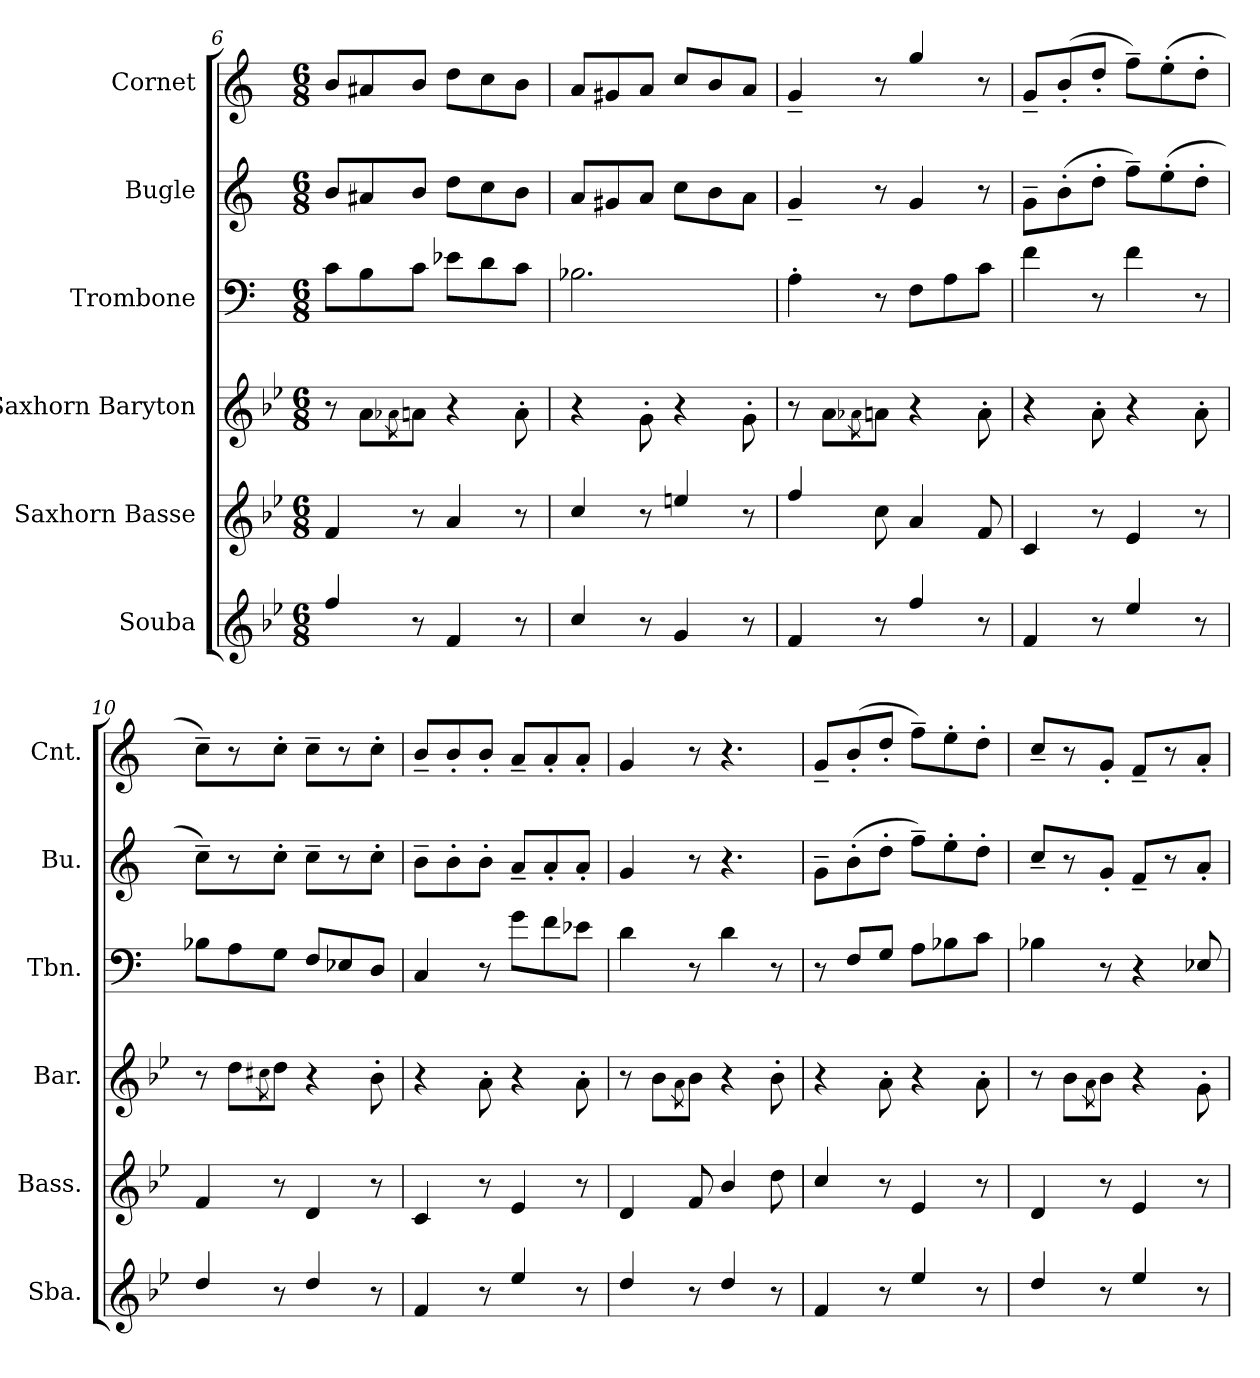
**kern	**kern	**kern	**kern	**kern	**kern
*part6	*part5	*part4	*part3	*part2	*part1
*staff6	*staff5	*staff4	*staff3	*staff2	*staff1
*I"Souba	*I"Saxhorn Basse	*I"Saxhorn Baryton	*I"Trombone	*I"Bugle	*I"Cornet
*I'Sba.	*I'Bass.	*I'Bar.	*I'Tbn.	*I'Bu.	*I'Cnt.
*clefG2	*clefG2	*clefG2	*clefF4	*clefG2	*clefG2
*ITrd15c26	*ITrd8c14	*ITrd8c14	*	*ITrd1c2	*ITrd1c2
*k[b-e-]	*k[b-e-]	*k[b-e-]	*k[]	*k[b-e-]	*k[b-e-]
*M6/8	*M6/8	*M6/8	*M6/8	*M6/8	*M6/8
=6	=6	=6	=6	=6	=6
4F/	4F/	8r	8c\L	8a/L	8a/L
.	.	8A\L	8B\	8g#X/	8g#X/
.	.	8qA-X\	.	.	.
8r	8r	8An\J	8c\J	8a/J	8a/J
4FF/	4A/	4r	8e-X\L	8cc\L	8cc\L
.	.	.	8d\	8b-\	8b-\
8r	8r	8A'\	8c\J	8a\J	8a\J
=7	=7	=7	=7	=7	=7
4C/	4c/	4r	2.B-X\	8g/L	8g/L
.	.	.	.	8f#X/	8f#X/
8r	8r	8G'\	.	8g/J	8g/J
4GG/	4en/	4r	.	8b-\L	8b-/L
.	.	.	.	8a\	8a/
8r	8r	8G'\	.	8g\J	8g/J
=8	=8	=8	=8	=8	=8
4FF/	4f/	8r	4A'\	4f~/	4f~/
.	.	8A\L	.	.	.
.	.	8qA-X\	.	.	.
8r	8c\	8An\J	8r	8r	8r
4F/	4A/	4r	8F\L	4f/	4ff/
.	.	.	8A\	.	.
8r	8F/	8A'\	8c\J	8r	8r
!!LO:LB:g=z
=9	=9	=9	=9	=9	=9
4FF/	4C/	4r	4f\	8f~\L	8f~/L
.	.	.	.	(>8a'\	(>8a'/
8r	8r	8A'\	8r	8cc'\J	8cc'/J
4E-/	4E-/	4r	4f\	8ee-~\L)	8ee-~\L)
.	.	.	.	(>8dd'\	(>8dd'\
8r	8r	8A'\	8r	8cc'\J	8cc'\J
=10	=10	=10	=10	=10	=10
4D/	4F/	8r	8B-X\L	8b-~\L)	8b-~\L)
.	.	8d\L	8A\	8r	8r
.	.	8qc#X\	.	.	.
8r	8r	8d\J	8G\J	8b-'\J	8b-'\J
4D/	4D/	4r	8F/L	8b-~\L	8b-~\L
.	.	.	8E-X/	8r	8r
8r	8r	8B-'\	8D/J	8b-'\J	8b-'\J
=11	=11	=11	=11	=11	=11
4FF/	4C/	4r	4C/	8a~\L	8a~/L
.	.	.	.	8a'\	8a'/
8r	8r	8A'\	8r	8a'\J	8a'/J
4E-/	4E-/	4r	8g\L	8g~/L	8g~/L
.	.	.	8f\	8g'/	8g'/
8r	8r	8A'\	8e-X\J	8g'/J	8g'/J
=12	=12	=12	=12	=12	=12
4D/	4D/	8r	4d\	4f/	4f/
.	.	8B-\L	.	.	.
.	.	8qA\	.	.	.
8r	8F/	8B-\J	8r	8r	8r
4D/	4B-/	4r	4d\	4.r	4.r
8r	8d\	8B-'\	8r	.	.
=13	=13	=13	=13	=13	=13
4FF/	4c/	4r	8r	8f~\L	8f~/L
.	.	.	8F/L	(>8a'\	(>8a'/
8r	8r	8A'\	8G/J	8cc'\J	8cc'/J
4E-/	4E-/	4r	8A\L	8ee-~\L)	8ee-~\L)
.	.	.	8B-X\	8dd'\	8dd'\
8r	8r	8A'\	8c\J	8cc'\J	8cc'\J
!!LO:PB:g=z
=14	=14	=14	=14	=14	=14
4D/	4D/	8r	4B-X\	8b-~/L	8b-~/L
.	.	8B-\L	.	8r	8r
.	.	8qA\	.	.	.
8r	8r	8B-\J	8r	8f'/J	8f'/J
4E-/	4E-/	4r	4r	8e-~/L	8e-~/L
.	.	.	.	8r	8r
8r	8r	8G'\	8E-X/	8g'/J	8g'/J
=	=	=	=	=	=
*-	*-	*-	*-	*-	*-
